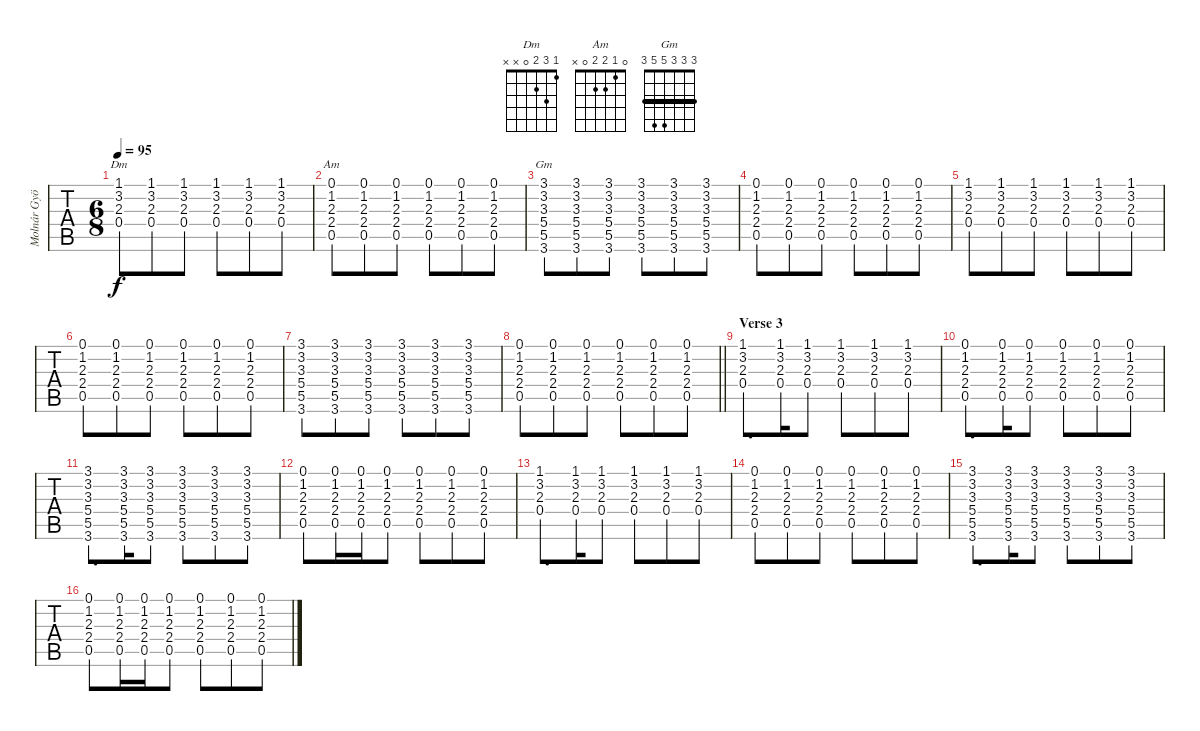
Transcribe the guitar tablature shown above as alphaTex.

\track ("Molnár György" "Molnár Gyö") {instrument acousticguitarsteel}
\staff {tabs}
\tuning (E4 B3 G3 D3 A2 E2) {hide}
\chord ("Dm" 1 3 2 0 x x)
\chord ("Am" 0 1 2 2 0 x)
\chord ("Gm" 3 3 3 5 5 3) {barre 3}
\ts (6 8)
\tempo 95
\clef g2
\ks dminor
(1.1 3.2 2.3 0.4).8{ch "Dm" dy f} (1.1 3.2 2.3 0.4).8 (1.1 3.2 2.3 0.4).8 (1.1 3.2 2.3 0.4).8 (1.1 3.2 2.3 0.4).8 (1.1 3.2 2.3 0.4).8 |
(0.1 1.2 2.3 2.4 0.5).8{ch "Am"} (0.1 1.2 2.3 2.4 0.5).8 (0.1 1.2 2.3 2.4 0.5).8 (0.1 1.2 2.3 2.4 0.5).8 (0.1 1.2 2.3 2.4 0.5).8 (0.1 1.2 2.3 2.4 0.5).8 |
(3.1 3.2 3.3 5.4 5.5 3.6).8{ch "Gm"} (3.1 3.2 3.3 5.4 5.5 3.6).8 (3.1 3.2 3.3 5.4 5.5 3.6).8 (3.1 3.2 3.3 5.4 5.5 3.6).8 (3.1 3.2 3.3 5.4 5.5 3.6).8 (3.1 3.2 3.3 5.4 5.5 3.6).8 |
(0.1 1.2 2.3 2.4 0.5).8 (0.1 1.2 2.3 2.4 0.5).8 (0.1 1.2 2.3 2.4 0.5).8 (0.1 1.2 2.3 2.4 0.5).8 (0.1 1.2 2.3 2.4 0.5).8 (0.1 1.2 2.3 2.4 0.5).8 |
(1.1 3.2 2.3 0.4).8 (1.1 3.2 2.3 0.4).8 (1.1 3.2 2.3 0.4).8 (1.1 3.2 2.3 0.4).8 (1.1 3.2 2.3 0.4).8 (1.1 3.2 2.3 0.4).8 |
(0.1 1.2 2.3 2.4 0.5).8 (0.1 1.2 2.3 2.4 0.5).8 (0.1 1.2 2.3 2.4 0.5).8 (0.1 1.2 2.3 2.4 0.5).8 (0.1 1.2 2.3 2.4 0.5).8 (0.1 1.2 2.3 2.4 0.5).8 |
(3.1 3.2 3.3 5.4 5.5 3.6).8 (3.1 3.2 3.3 5.4 5.5 3.6).8 (3.1 3.2 3.3 5.4 5.5 3.6).8 (3.1 3.2 3.3 5.4 5.5 3.6).8 (3.1 3.2 3.3 5.4 5.5 3.6).8 (3.1 3.2 3.3 5.4 5.5 3.6).8 |
\barLineRight lightlight
(0.1 1.2 2.3 2.4 0.5).8 (0.1 1.2 2.3 2.4 0.5).8 (0.1 1.2 2.3 2.4 0.5).8 (0.1 1.2 2.3 2.4 0.5).8 (0.1 1.2 2.3 2.4 0.5).8 (0.1 1.2 2.3 2.4 0.5).8 |
\section ("" "Verse 3")
(1.1 3.2 2.3 0.4).8{d} (1.1 3.2 2.3 0.4).16 (1.1 3.2 2.3 0.4).8 (1.1 3.2 2.3 0.4).8 (1.1 3.2 2.3 0.4).8 (1.1 3.2 2.3 0.4).8 |
(0.1 1.2 2.3 2.4 0.5).8{d} (0.1 1.2 2.3 2.4 0.5).16 (0.1 1.2 2.3 2.4 0.5).8 (0.1 1.2 2.3 2.4 0.5).8 (0.1 1.2 2.3 2.4 0.5).8 (0.1 1.2 2.3 2.4 0.5).8 |
(3.1 3.2 3.3 5.4 5.5 3.6).8{d} (3.1 3.2 3.3 5.4 5.5 3.6).16 (3.1 3.2 3.3 5.4 5.5 3.6).8 (3.1 3.2 3.3 5.4 5.5 3.6).8 (3.1 3.2 3.3 5.4 5.5 3.6).8 (3.1 3.2 3.3 5.4 5.5 3.6).8 |
(0.1 1.2 2.3 2.4 0.5).8 (0.1 1.2 2.3 2.4 0.5).16 (0.1 1.2 2.3 2.4 0.5).16 (0.1 1.2 2.3 2.4 0.5).8 (0.1 1.2 2.3 2.4 0.5).8 (0.1 1.2 2.3 2.4 0.5).8 (0.1 1.2 2.3 2.4 0.5).8 |
(1.1 3.2 2.3 0.4).8{d} (1.1 3.2 2.3 0.4).16 (1.1 3.2 2.3 0.4).8 (1.1 3.2 2.3 0.4).8 (1.1 3.2 2.3 0.4).8 (1.1 3.2 2.3 0.4).8 |
(0.1 1.2 2.3 2.4 0.5).8 (0.1 1.2 2.3 2.4 0.5).8 (0.1 1.2 2.3 2.4 0.5).8 (0.1 1.2 2.3 2.4 0.5).8 (0.1 1.2 2.3 2.4 0.5).8 (0.1 1.2 2.3 2.4 0.5).8 |
(3.1 3.2 3.3 5.4 5.5 3.6).8{d} (3.1 3.2 3.3 5.4 5.5 3.6).16 (3.1 3.2 3.3 5.4 5.5 3.6).8 (3.1 3.2 3.3 5.4 5.5 3.6).8 (3.1 3.2 3.3 5.4 5.5 3.6).8 (3.1 3.2 3.3 5.4 5.5 3.6).8 |
(0.1 1.2 2.3 2.4 0.5).8 (0.1 1.2 2.3 2.4 0.5).16 (0.1 1.2 2.3 2.4 0.5).16 (0.1 1.2 2.3 2.4 0.5).8 (0.1 1.2 2.3 2.4 0.5).8 (0.1 1.2 2.3 2.4 0.5).8 (0.1 1.2 2.3 2.4 0.5).8
